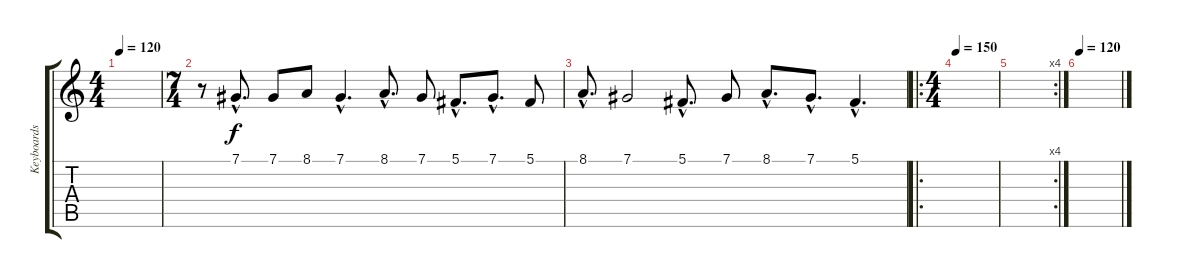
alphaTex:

\track ("Keyboards" "Keyboards") {instrument stringensemble1}
\staff {score tabs}
\tuning (Db4 Ab3 E3 B2 Gb2 Db2) {hide}
\ts (4 4)
\tempo 120
\clef g2
\ks c
|
\ts (7 4)
r.8{volume 16} 7.1{hac}.8{d} 7.1.8 8.1.8 7.1{hac}.4{d} 8.1{hac}.8{d} 7.1.8 5.1{hac}.8{d} 7.1{hac}.8{d} 5.1.8 |
8.1{hac}.8{d} 7.1.2 5.1{hac}.8{d} 7.1.8 8.1{hac}.8{d} 7.1{hac}.8{d} 5.1{hac}.4{d} |
\ro
\ts (4 4)
\tempo 150
|
\rc 4
|
\tempo 120
